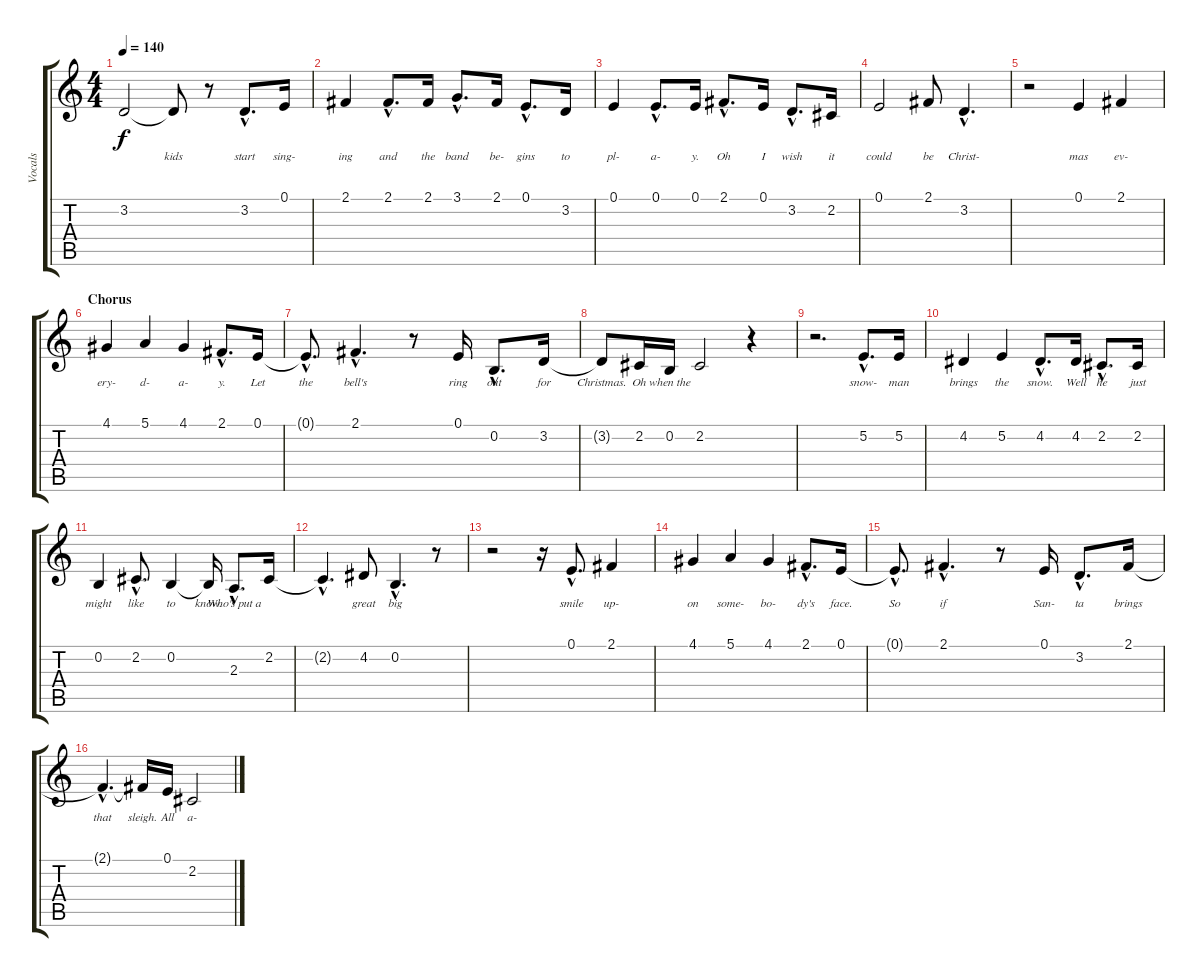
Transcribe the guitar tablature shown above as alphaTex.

\track ("Vocals" "Vocals") {instrument lead5charang}
\staff {score tabs}
\tuning (E4 B3 G3 D3 A2 E2) {hide}
\ts (4 4)
\tempo 140
\clef g2
\ks c
3.2{t}.2{lyrics (0 "") lyrics (1 "") lyrics (2 "") lyrics (3 "") lyrics (4 "") dy f} 3.2{t}.8{lyrics (0 "kids") lyrics (1 "") lyrics (2 "") lyrics (3 "") lyrics (4 "")} r.8 3.2{hac}.8{d lyrics (0 "start") lyrics (1 "") lyrics (2 "") lyrics (3 "") lyrics (4 "")} 0.1.16{lyrics (0 "sing-") lyrics (1 "") lyrics (2 "") lyrics (3 "") lyrics (4 "")} |
2.1.4{lyrics (0 "ing") lyrics (1 "") lyrics (2 "") lyrics (3 "") lyrics (4 "")} 2.1{hac}.8{d lyrics (0 "and") lyrics (1 "") lyrics (2 "") lyrics (3 "") lyrics (4 "")} 2.1.16{lyrics (0 "the") lyrics (1 "") lyrics (2 "") lyrics (3 "") lyrics (4 "")} 3.1{hac}.8{d lyrics (0 "band") lyrics (1 "") lyrics (2 "") lyrics (3 "") lyrics (4 "")} 2.1.16{lyrics (0 "be-") lyrics (1 "") lyrics (2 "") lyrics (3 "") lyrics (4 "")} 0.1{hac}.8{d lyrics (0 "gins") lyrics (1 "") lyrics (2 "") lyrics (3 "") lyrics (4 "")} 3.2.16{lyrics (0 "to") lyrics (1 "") lyrics (2 "") lyrics (3 "") lyrics (4 "")} |
0.1.4{lyrics (0 "pl-") lyrics (1 "") lyrics (2 "") lyrics (3 "") lyrics (4 "")} 0.1{hac}.8{d lyrics (0 "a-") lyrics (1 "") lyrics (2 "") lyrics (3 "") lyrics (4 "")} 0.1.16{lyrics (0 "y.") lyrics (1 "") lyrics (2 "") lyrics (3 "") lyrics (4 "")} 2.1{hac}.8{d lyrics (0 "Oh") lyrics (1 "") lyrics (2 "") lyrics (3 "") lyrics (4 "")} 0.1.16{lyrics (0 "I") lyrics (1 "") lyrics (2 "") lyrics (3 "") lyrics (4 "")} 3.2{hac}.8{d lyrics (0 "wish") lyrics (1 "") lyrics (2 "") lyrics (3 "") lyrics (4 "")} 2.2.16{lyrics (0 "it") lyrics (1 "") lyrics (2 "") lyrics (3 "") lyrics (4 "")} |
0.1.2{lyrics (0 "could") lyrics (1 "") lyrics (2 "") lyrics (3 "") lyrics (4 "")} 2.1.8{lyrics (0 "be") lyrics (1 "") lyrics (2 "") lyrics (3 "") lyrics (4 "")} 3.2{hac}.4{d lyrics (0 "Christ-") lyrics (1 "") lyrics (2 "") lyrics (3 "") lyrics (4 "")} |
r.2 0.1.4{lyrics (0 "mas") lyrics (1 "") lyrics (2 "") lyrics (3 "") lyrics (4 "")} 2.1.4{lyrics (0 "ev-") lyrics (1 "") lyrics (2 "") lyrics (3 "") lyrics (4 "")} |
\section ("" "Chorus")
4.1.4{lyrics (0 "ery-") lyrics (1 "") lyrics (2 "") lyrics (3 "") lyrics (4 "")} 5.1.4{lyrics (0 "d-") lyrics (1 "") lyrics (2 "") lyrics (3 "") lyrics (4 "")} 4.1.4{lyrics (0 "a-") lyrics (1 "") lyrics (2 "") lyrics (3 "") lyrics (4 "")} 2.1{hac}.8{d lyrics (0 "y.") lyrics (1 "") lyrics (2 "") lyrics (3 "") lyrics (4 "")} 0.1.16{lyrics (0 "Let") lyrics (1 "") lyrics (2 "") lyrics (3 "") lyrics (4 "")} |
0.1{hac t}.8{d lyrics (0 "the") lyrics (1 "") lyrics (2 "") lyrics (3 "") lyrics (4 "")} 2.1{hac}.4{d lyrics (0 "bell's") lyrics (1 "") lyrics (2 "") lyrics (3 "") lyrics (4 "")} r.8 0.1.16{lyrics (0 "ring") lyrics (1 "") lyrics (2 "") lyrics (3 "") lyrics (4 "")} 0.2{hac}.8{d lyrics (0 "out") lyrics (1 "") lyrics (2 "") lyrics (3 "") lyrics (4 "")} 3.2.16{lyrics (0 "for") lyrics (1 "") lyrics (2 "") lyrics (3 "") lyrics (4 "")} |
3.2{t}.8{lyrics (0 "Christmas.") lyrics (1 "") lyrics (2 "") lyrics (3 "") lyrics (4 "")} 2.2.16{lyrics (0 "Oh") lyrics (1 "") lyrics (2 "") lyrics (3 "") lyrics (4 "")} 0.2.16{lyrics (0 "when the") lyrics (1 "") lyrics (2 "") lyrics (3 "") lyrics (4 "")} 2.2.2{lyrics (0 "") lyrics (1 "") lyrics (2 "") lyrics (3 "") lyrics (4 "")} r.4 |
r.2{d} 5.2{hac}.8{d lyrics (0 "snow-") lyrics (1 "") lyrics (2 "") lyrics (3 "") lyrics (4 "")} 5.2.16{lyrics (0 "man") lyrics (1 "") lyrics (2 "") lyrics (3 "") lyrics (4 "")} |
4.2.4{lyrics (0 "brings") lyrics (1 "") lyrics (2 "") lyrics (3 "") lyrics (4 "")} 5.2.4{lyrics (0 "the") lyrics (1 "") lyrics (2 "") lyrics (3 "") lyrics (4 "")} 4.2{hac}.8{d lyrics (0 "snow.") lyrics (1 "") lyrics (2 "") lyrics (3 "") lyrics (4 "")} 4.2.16{lyrics (0 "Well") lyrics (1 "") lyrics (2 "") lyrics (3 "") lyrics (4 "")} 2.2{hac}.8{d lyrics (0 "he") lyrics (1 "") lyrics (2 "") lyrics (3 "") lyrics (4 "")} 2.2.16{lyrics (0 "just") lyrics (1 "") lyrics (2 "") lyrics (3 "") lyrics (4 "")} |
0.2.4{lyrics (0 "might") lyrics (1 "") lyrics (2 "") lyrics (3 "") lyrics (4 "")} 2.2{hac}.8{d lyrics (0 "like") lyrics (1 "") lyrics (2 "") lyrics (3 "") lyrics (4 "")} 0.2.4{lyrics (0 "to") lyrics (1 "") lyrics (2 "") lyrics (3 "") lyrics (4 "")} 0.2{t}.16{lyrics (0 "know.") lyrics (1 "") lyrics (2 "") lyrics (3 "") lyrics (4 "")} 2.3{hac}.8{d lyrics (0 "Who's put a") lyrics (1 "") lyrics (2 "") lyrics (3 "") lyrics (4 "")} 2.2.16{lyrics (0 "") lyrics (1 "") lyrics (2 "") lyrics (3 "") lyrics (4 "")} |
2.2{hac t}.4{d lyrics (0 "") lyrics (1 "") lyrics (2 "") lyrics (3 "") lyrics (4 "")} 4.2.8{lyrics (0 "great") lyrics (1 "") lyrics (2 "") lyrics (3 "") lyrics (4 "")} 0.2{hac}.4{d lyrics (0 "big") lyrics (1 "") lyrics (2 "") lyrics (3 "") lyrics (4 "")} r.8 |
r.2 r.16 0.1{hac}.8{d lyrics (0 "smile") lyrics (1 "") lyrics (2 "") lyrics (3 "") lyrics (4 "")} 2.1.4{lyrics (0 "up-") lyrics (1 "") lyrics (2 "") lyrics (3 "") lyrics (4 "")} |
4.1.4{lyrics (0 "on") lyrics (1 "") lyrics (2 "") lyrics (3 "") lyrics (4 "")} 5.1.4{lyrics (0 "some-") lyrics (1 "") lyrics (2 "") lyrics (3 "") lyrics (4 "")} 4.1.4{lyrics (0 "bo-") lyrics (1 "") lyrics (2 "") lyrics (3 "") lyrics (4 "")} 2.1{hac}.8{d lyrics (0 "dy's") lyrics (1 "") lyrics (2 "") lyrics (3 "") lyrics (4 "")} 0.1.16{lyrics (0 "face.") lyrics (1 "") lyrics (2 "") lyrics (3 "") lyrics (4 "")} |
0.1{hac t}.8{d lyrics (0 "So") lyrics (1 "") lyrics (2 "") lyrics (3 "") lyrics (4 "")} 2.1{hac}.4{d lyrics (0 "if") lyrics (1 "") lyrics (2 "") lyrics (3 "") lyrics (4 "")} r.8 0.1.16{lyrics (0 "San-") lyrics (1 "") lyrics (2 "") lyrics (3 "") lyrics (4 "")} 3.2{hac}.8{d lyrics (0 "ta") lyrics (1 "") lyrics (2 "") lyrics (3 "") lyrics (4 "")} 2.1.16{lyrics (0 "brings") lyrics (1 "") lyrics (2 "") lyrics (3 "") lyrics (4 "")} |
2.1{hac t}.4{d lyrics (0 "that") lyrics (1 "") lyrics (2 "") lyrics (3 "") lyrics (4 "")} 2.1{t}.16{lyrics (0 "sleigh.") lyrics (1 "") lyrics (2 "") lyrics (3 "") lyrics (4 "")} 0.1.16{lyrics (0 "All") lyrics (1 "") lyrics (2 "") lyrics (3 "") lyrics (4 "")} 2.2.2{lyrics (0 "a-") lyrics (1 "") lyrics (2 "") lyrics (3 "") lyrics (4 "")}
